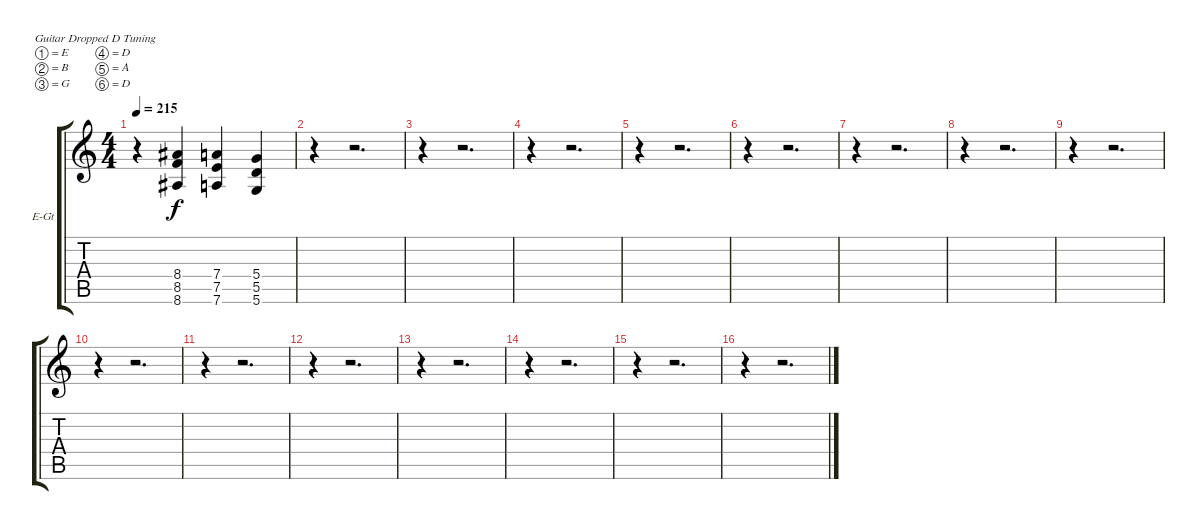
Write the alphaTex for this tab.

\bracketExtendMode groupsimilarinstruments
\firstSystemTrackNameOrientation horizontal
\otherSystemsTrackNameOrientation horizontal
\track ("Overdriven-guitar (Richard)" "E-Gt") {instrument overdrivenguitar}
\staff {score tabs}
\tuning (E4 B3 G3 D3 A2 D2)
\ts (4 4)
\tempo 215
\clef g2
\ks c
r.4{dy f} (8.4 8.5 8.6).4 (7.4 7.5 7.6).4 (5.4 5.6 5.5).4 |
r.4 r.2{d} |
r.4 r.2{d} |
r.4 r.2{d} |
r.4 r.2{d} |
r.4 r.2{d} |
r.4 r.2{d} |
r.4 r.2{d} |
r.4 r.2{d} |
r.4 r.2{d} |
r.4 r.2{d} |
r.4 r.2{d} |
r.4 r.2{d} |
r.4 r.2{d} |
r.4 r.2{d} |
r.4 r.2{d}
